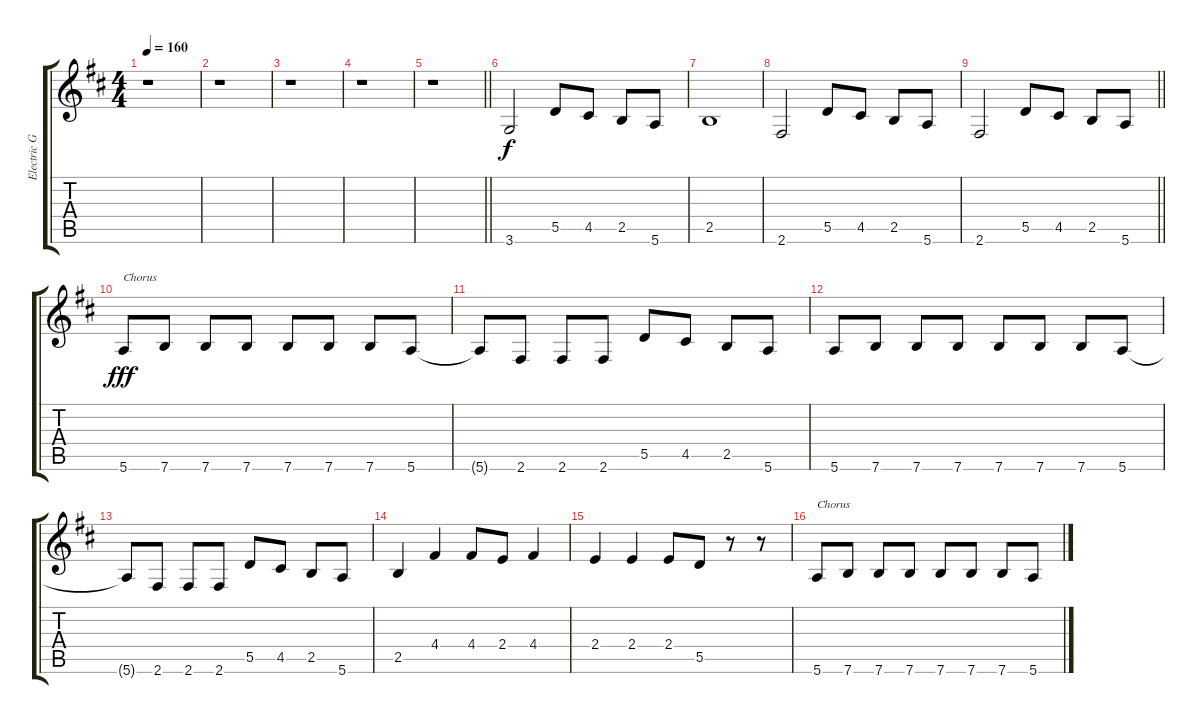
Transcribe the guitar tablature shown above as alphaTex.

\track ("Electric Guitar 1 (Alex)" "Electric G") {instrument distortionguitar}
\staff {score tabs}
\tuning (E4 B3 G3 D3 A2 E2) {hide}
\ts (4 4)
\tempo 160
\clef g2
\ks d
r.1{dy fff} |
r.1 |
r.1 |
r.1 |
\barLineRight lightlight
r.1 |
3.6.2{dy f} 5.5.8 4.5.8 2.5.8 5.6.8 |
2.5.1 |
2.6.2 5.5.8 4.5.8 2.5.8 5.6.8 |
\barLineRight lightlight
2.6.2 5.5.8 4.5.8 2.5.8 5.6.8 |
5.6.8{txt "Chorus" dy fff} 7.6.8 7.6.8 7.6.8 7.6.8 7.6.8 7.6.8 5.6.8 |
5.6{t}.8 2.6.8 2.6.8 2.6.8 5.5.8 4.5.8 2.5.8 5.6.8 |
5.6.8 7.6.8 7.6.8 7.6.8 7.6.8 7.6.8 7.6.8 5.6.8 |
5.6{t}.8 2.6.8 2.6.8 2.6.8 5.5.8 4.5.8 2.5.8 5.6.8 |
2.5.4 4.4.4 4.4.8 2.4.8 4.4.4 |
2.4.4 2.4.4 2.4.8 5.5.8 r.8 r.8 |
5.6.8{txt "Chorus"} 7.6.8 7.6.8 7.6.8 7.6.8 7.6.8 7.6.8 5.6.8
